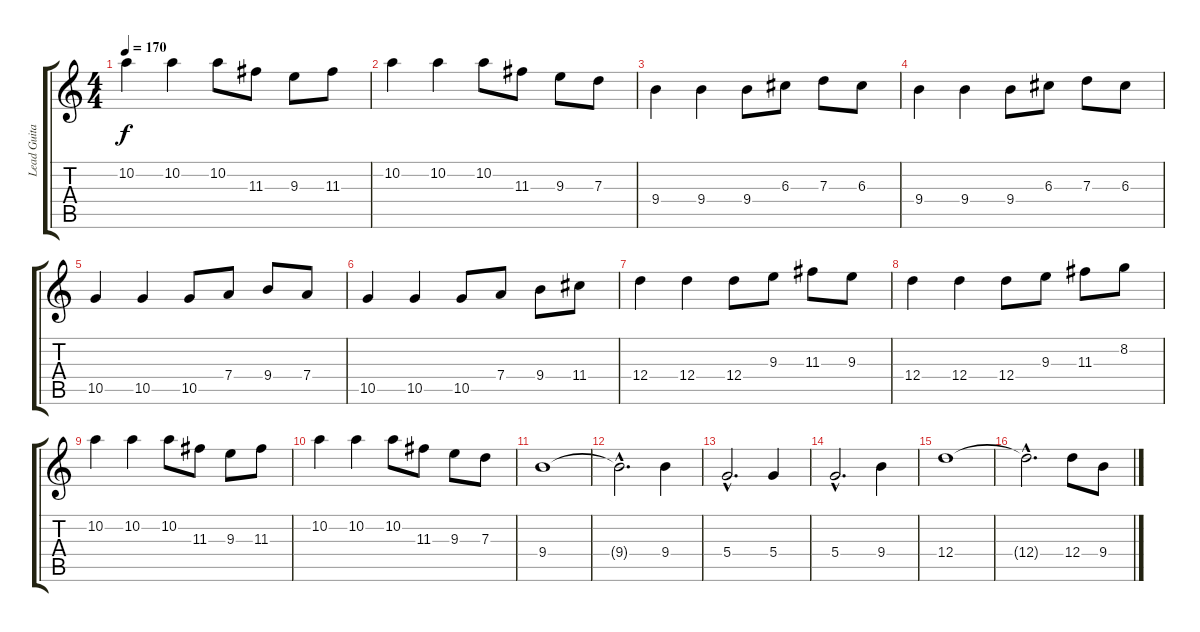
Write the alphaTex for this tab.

\track ("Lead Guitar" "Lead Guita") {instrument distortionguitar}
\staff {score tabs}
\tuning (E4 B3 G3 D3 A2 E2) {hide}
\ts (4 4)
\tempo 170
\clef g2
\ks c
10.2.4{dy f} 10.2.4 10.2.8 11.3.8 9.3.8 11.3.8 |
10.2.4 10.2.4 10.2.8 11.3.8 9.3.8 7.3.8 |
9.4.4 9.4.4 9.4.8 6.3.8 7.3.8 6.3.8 |
9.4.4 9.4.4 9.4.8 6.3.8 7.3.8 6.3.8 |
10.5.4 10.5.4 10.5.8 7.4.8 9.4.8 7.4.8 |
10.5.4 10.5.4 10.5.8 7.4.8 9.4.8 11.4.8 |
12.4.4 12.4.4 12.4.8 9.3.8 11.3.8 9.3.8 |
12.4.4 12.4.4 12.4.8 9.3.8 11.3.8 8.2.8 |
10.2.4 10.2.4 10.2.8 11.3.8 9.3.8 11.3.8 |
10.2.4 10.2.4 10.2.8 11.3.8 9.3.8 7.3.8 |
9.4.1 |
9.4{hac t}.2{d} 9.4.4 |
5.4{hac}.2{d} 5.4.4 |
5.4{hac}.2{d} 9.4.4 |
12.4.1 |
12.4{hac t}.2{d} 12.4.8 9.4.8
